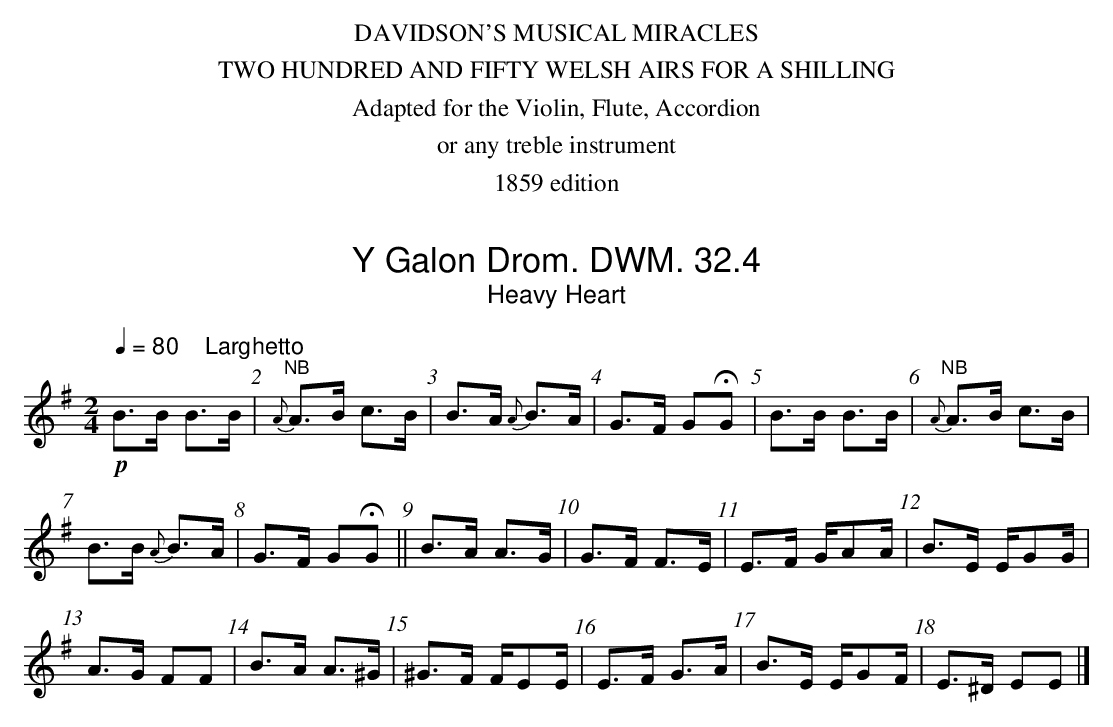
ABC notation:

X:1
T:Galon Drom. DWM. 32.4, Y
T:Heavy Heart
M:2/4
L:1/8
Q:1/4=80 "    Larghetto"
K:Em
!p!B>B B>B|"^NB"{A}A>B c>B|B>A {A}B>A|G>F GHG|B>B B>B|"^NB"{A}A>B c>B|
B>B {A}B>A|G>F GHG||B>A A>G|G>F F>E| E>F G/AA/|B>E E/GG/|
A>G FF|B>A A>^G|^G>F F/EE/|E>F G>A|B>E E/GF/|E>^D EE|]
